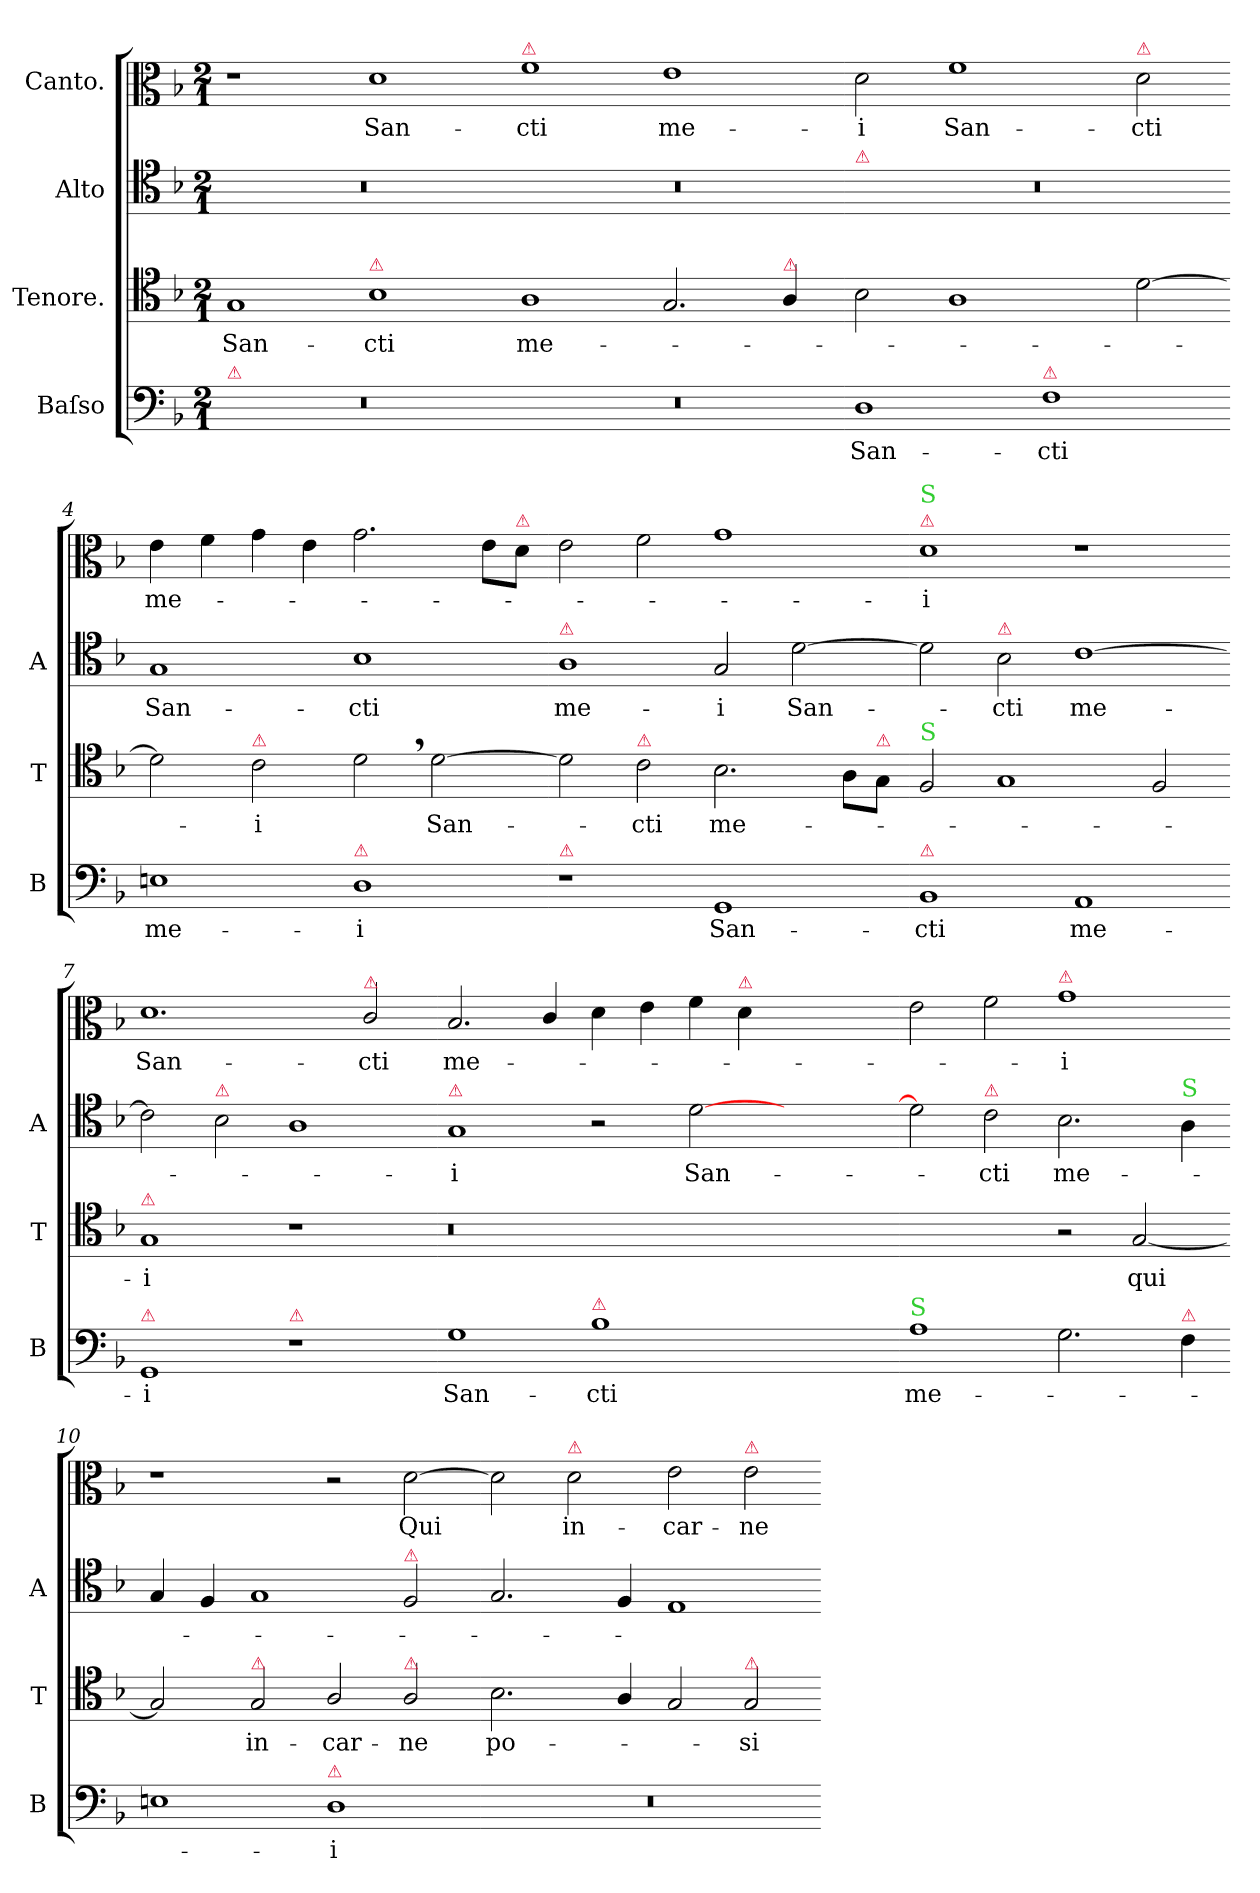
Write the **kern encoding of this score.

**kern	**text	**kern	**text	**kern	**text	**kern	**text
*part4	*part4	*part3	*part3	*part2	*part2	*part1	*part1
*staff4	*staff4	*staff3	*staff3	*staff2	*staff2	*staff1	*staff1
*I"Baſso	*	*I"Tenore.	*	*I"Alto	*	*I"Canto.	*
*I'B	*	*I'T	*	*I'A	*	*	*
*clefF4	*	*clefC4	*	*clefC4	*	*clefC3	*
*k[b-]	*	*k[b-]	*	*k[b-]	*	*k[b-]	*
*M2/1	*	*M2/1	*	*M2/1	*	*M2/1	*
=1	=1	=1	=1	=1	=1	=1	=1
!LO:TX:a:color=crimson:t=⚠	!	!	!	!	!	!	!
0r	.	1G	San-	0r	.	1r	.
!	!	!LO:TX:a:color=crimson:t=⚠	!	!	!	!	!
.	.	1B-	-cti	.	.	1d	San-
=2-	=2-	=2-	=2-	=2-	=2-	=2-	=2-
!	!	!	!	!	!	!LO:TX:a:color=crimson:t=⚠	!
0r	.	1A	me-	0r	.	1f	-cti
.	.	2.G/	.	.	.	1e	me-
!	!	!LO:TX:a:color=crimson:t=⚠	!	!	!	!	!
.	.	4A/	.	.	.	.	.
=3-	=3-	=3-	=3-	=3-	=3-	=3-	=3-
!	!	!	!	!LO:TX:a:color=crimson:t=⚠	!	!	!
1D	San-	2B-\	.	0r	.	2d\	-i
.	.	1A	.	.	.	1f	San-
!LO:TX:a:color=crimson:t=⚠	!	!	!	!	!	!	!
1F	-cti	.	.	.	.	.	.
!	!	!	!	!	!	!LO:TX:a:color=crimson:t=⚠	!
.	.	[2d\	.	.	.	2d\	-cti
=4-	=4-	=4-	=4-	=4-	=4-	=4-	=4-
1En	me-	2d\]	.	1G	San-	4e\	me-
.	.	.	.	.	.	4f\	.
!	!	!LO:TX:a:color=crimson:t=⚠	!	!	!	!	!
.	.	2c\	i	.	.	4g\	.
.	.	.	.	.	.	4e\	.
!LO:TX:a:color=crimson:t=⚠	!	!	!	!	!	!	!
1D	-i	2d,<\	.	1B-	-cti	2.g\	.
.	.	[2d\	San-	.	.	.	.
.	.	.	.	.	.	8e\L	.
!	!	!	!	!	!	!LO:TX:a:color=crimson:t=⚠	!
.	.	.	.	.	.	8d\J	.
=5-	=5-	=5-	=5-	=5-	=5-	=5-	=5-
!	!	!	!	!LO:TX:a:color=crimson:t=⚠	!	!	!
!LO:TX:a:color=crimson:t=⚠	!	!	!	!	!	!	!
1r	.	2d\]	.	1A	me-	2e\	.
!	!	!LO:TX:a:color=crimson:t=⚠	!	!	!	!	!
.	.	2c\	-cti	.	.	2f\	.
!	!LO:LY:i	!	!	!	!	!	!
1GG	San-	2.B-\	me-	2G/	-i	1g	.
!	!	!	!	!	!LO:LY:i	!	!
.	.	.	.	[2d\	San-	.	.
.	.	8A\L	.	.	.	.	.
!	!	!LO:TX:a:color=crimson:t=⚠	!	!	!	!	!
.	.	8G\J	.	.	.	.	.
=6-	=6-	=6-	=6-	=6-	=6-	=6-	=6-
!	!	!	!	!	!	!LO:TX:a:color=crimson:t=⚠	!
!	!	!	!	!	!	!LO:TX:a:color=limegreen:t=S	!
!	!	!LO:TX:a:color=limegreen:t=S	!	!	!	!	!
!LO:TX:a:color=crimson:t=⚠	!	!	!	!	!	!	!
!	!LO:LY:i	!	!	!	!	!	!
1BB-	-cti	2F/	.	2d\]	.	1d	-i
!	!	!	!	!LO:TX:a:color=crimson:t=⚠	!	!	!
!	!	!	!	!	!LO:LY:i	!	!
.	.	1G	.	2B-\	-cti	.	.
!	!LO:LY:i	!	!	!	!LO:LY:i	!	!
1AA	me-	.	.	[1c	me-	1r	.
.	.	2F/	.	.	.	.	.
=7-	=7-	=7-	=7-	=7-	=7-	=7-	=7-
!	!	!LO:TX:a:color=crimson:t=⚠	!	!	!	!	!
!LO:TX:a:color=crimson:t=⚠	!	!	!	!	!	!	!
!	!LO:LY:i	!	!	!	!	!	!LO:LY:i
1GG	-i	1G	-i	2c]	.	1.d	San-
!	!	!	!	!LO:TX:a:color=crimson:t=⚠	!	!	!
.	.	.	.	2B-\	.	.	.
!LO:TX:a:color=crimson:t=⚠	!	!	!	!	!	!	!
1r	.	1r	.	1A	.	.	.
!	!	!	!	!	!	!LO:TX:a:color=crimson:t=⚠	!
!	!	!	!	!	!	!	!LO:LY:i
.	.	.	.	.	.	2c/	-cti
=8-	=8-	=8-	=8-	=8-	=8-	=8-	=8-
!	!	!	!	!LO:TX:a:color=crimson:t=⚠	!	!	!
!	!LO:LY:i	!	!	!	!LO:LY:i	!	!LO:LY:i
1G	San-	0.r	.	1G	-i	2.B-/	me-
.	.	.	.	.	.	4c/	.
!LO:TX:a:color=crimson:t=⚠	!	!	!	!	!	!	!
!	!LO:LY:i	!	!	!	!	!	!
1B-	-cti	.	.	2r	.	4d\	.
.	.	.	.	.	.	4e\	.
!	!	!	!	!	!LO:LY:i	!	!
.	.	.	.	[2d\	San-	4f\	.
!	!	!	!	!	!	!LO:TX:a:color=crimson:t=⚠	!
.	.	.	.	.	.	4d\	.
1ryy	.	.	.	1ryy	.	1ryy	.
=9-	=9-	=9-	=9-	=9-	=9-	=9-	=9-
!LO:TX:a:color=limegreen:t=S	!	!	!	!	!	!	!
!	!LO:LY:i	!	!	!	!	!	!
1A	me-	1ryy	.	2d\]	.	2e\	.
!	!	!	!	!LO:TX:a:color=crimson:t=⚠	!	!	!
!	!	!	!	!	!LO:LY:i	!	!
.	.	.	.	2c\	-cti	2f\	.
!	!	!	!	!	!	!LO:TX:a:color=crimson:t=⚠	!
!	!	!	!	!	!LO:LY:i	!	!LO:LY:i
2.G\	.	2r	.	2.B-\	me-	1g	-i
.	.	[2G/	qui	.	.	.	.
!	!	!	!	!LO:TX:a:color=limegreen:t=S	!	!	!
!LO:TX:a:color=crimson:t=⚠	!	!	!	!	!	!	!
4F\	.	.	.	4A\	.	.	.
=10-	=10-	=10-	=10-	=10-	=10-	=10-	=10-
1En	.	2G/]	.	4G/	.	1r	.
.	.	.	.	4F/	.	.	.
!	!	!LO:TX:a:color=crimson:t=⚠	!	!	!	!	!
.	.	2G/	in-	1G	.	.	.
!LO:TX:a:color=crimson:t=⚠	!	!	!	!	!	!	!
!	!LO:LY:i	!	!	!	!	!	!
1D	-i	2A/	-car-	.	.	2r	.
!	!	!	!	!LO:TX:a:color=crimson:t=⚠	!	!	!
!	!	!LO:TX:a:color=crimson:t=⚠	!	!	!	!	!
.	.	2A/	-ne	2F/	.	[2d\	Qui
=11-	=11-	=11-	=11-	=11-	=11-	=11-	=11-
0r	.	2.B-\	po-	2.G/	.	2d\]	.
!	!	!	!	!	!	!LO:TX:a:color=crimson:t=⚠	!
.	.	.	.	.	.	2d\	in-
.	.	4A/	.	4F/	.	.	.
.	.	2G/	.	1E	.	2e\	-car-
!	!	!	!	!	!	!LO:TX:a:color=crimson:t=⚠	!
!	!	!LO:TX:a:color=crimson:t=⚠	!	!	!	!	!
.	.	2G/	-si-	.	.	2e\	-ne
=-	=-	=-	=-	=-	=-	=-	=-
*-	*-	*-	*-	*-	*-	*-	*-
